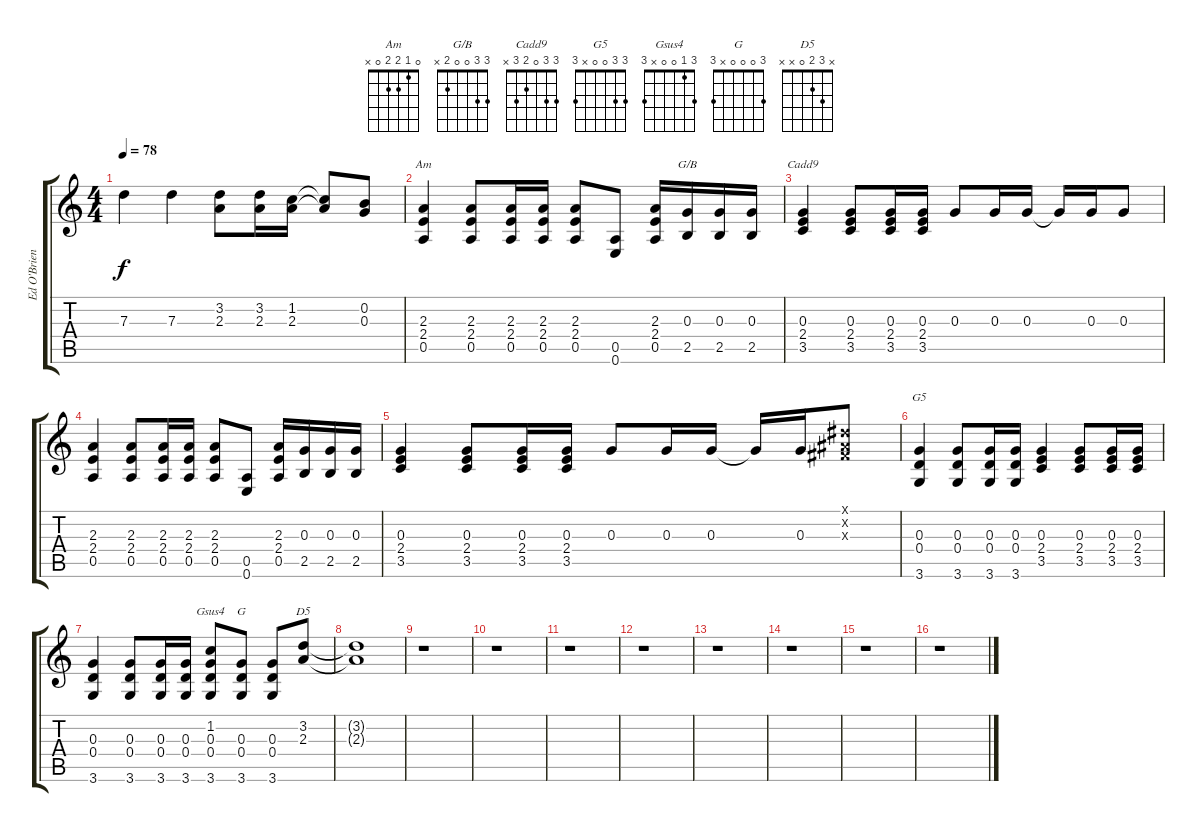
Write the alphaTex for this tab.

\track ("Ed O'Brien" "Ed O'Brien") {instrument distortionguitar}
\staff {score tabs}
\tuning (E4 B3 G3 D3 A2 E2) {hide}
\chord ("Am" 0 1 2 2 0 x)
\chord ("G/B" 3 3 0 0 2 x)
\chord ("Cadd9" 3 3 0 2 3 x)
\chord ("G5" 3 3 0 0 x 3)
\chord ("Gsus4" 3 1 0 0 x 3)
\chord ("G" 3 0 0 0 x 3)
\chord ("D5" x 3 2 0 x x)
\ts (4 4)
\tempo 78
\clef g2
\ks c
7.3.4{dy f} 7.3.4 (3.2 2.3).8 (3.2 2.3).16 (1.2 2.3).16 (1.2{t} 2.3{t}).8 (0.2 0.3).8 |
(2.3 2.4 0.5).4{ch "Am"} (2.3 2.4 0.5).8 (2.3 2.4 0.5).16 (2.3 2.4 0.5).16 (2.3 2.4 0.5).8 (0.5 0.6).8 (2.3 2.4 0.5).16 (0.3 2.5).16{ch "G/B"} (0.3 2.5).16 (0.3 2.5).16 |
(0.3 2.4 3.5).4{ch "Cadd9"} (0.3 2.4 3.5).8 (0.3 2.4 3.5).16 (0.3 2.4 3.5).16 0.3.8 0.3.16 0.3.16 0.3{t}.16 0.3.16 0.3.8 |
(2.3 2.4 0.5).4 (2.3 2.4 0.5).8 (2.3 2.4 0.5).16 (2.3 2.4 0.5).16 (2.3 2.4 0.5).8 (0.5 0.6).8 (2.3 2.4 0.5).16 (0.3 2.5).16 (0.3 2.5).16 (0.3 2.5).16 |
(0.3 2.4 3.5).4 (0.3 2.4 3.5).8 (0.3 2.4 3.5).16 (0.3 2.4 3.5).16 0.3.8 0.3.16 0.3.16 0.3{t}.16 0.3.16 (-1.1{x} -1.2{x} -1.3{x}).8 |
(0.3 0.4 3.6).4{ch "G5"} (0.3 0.4 3.6).8 (0.3 0.4 3.6).16 (0.3 0.4 3.6).16 (0.3 2.4 3.5).4 (0.3 2.4 3.5).8 (0.3 2.4 3.5).16 (0.3 2.4 3.5).16 |
(0.3 0.4 3.6).4 (0.3 0.4 3.6).8 (0.3 0.4 3.6).16 (0.3 0.4 3.6).16 (1.2 0.3 0.4 3.6).8{ch "Gsus4"} (0.3 0.4 3.6).8{ch "G"} (0.3 0.4 3.6).8 (3.2 2.3).8{ch "D5"} |
(3.2{t} 2.3{t}).1 |
r.1 |
r.1 |
r.1 |
r.1 |
r.1 |
r.1 |
r.1 |
r.1
